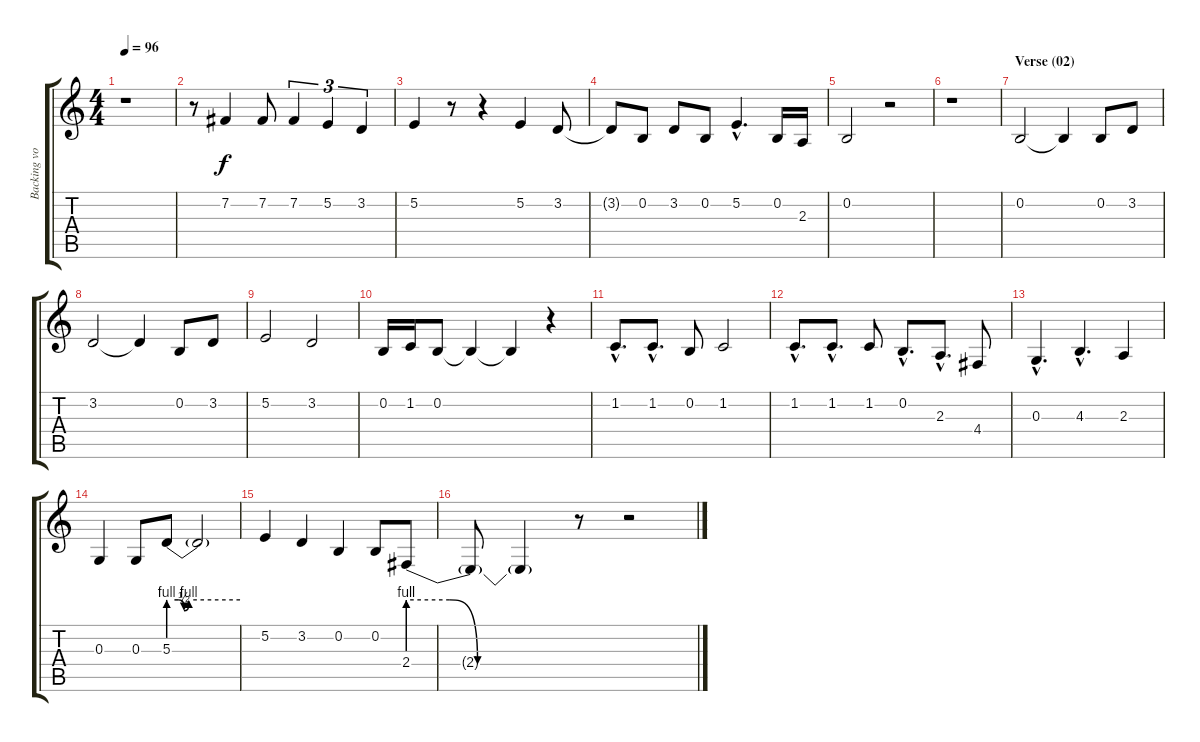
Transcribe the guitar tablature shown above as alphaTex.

\track ("Backing vocals" "Backing vo") {instrument oboe}
\staff {score tabs}
\tuning (E4 B3 G3 D3 A2 E2) {hide}
\ts (4 4)
\tempo 96
\clef g2
\ks c
r.1{dy f} |
r.8 7.2.4 7.2.8 7.2.4{tu (3 2)} 5.2.4{tu (3 2)} 3.2.4{tu (3 2)} |
5.2.4 r.8 r.4 5.2.4 3.2.8 |
3.2{t}.8 0.2.8 3.2.8 0.2.8 5.2{hac}.4{d} 0.2.16 2.3.16 |
0.2.2 r.2 |
r.1 |
\section ("" "Verse (02)")
0.2.2 0.2{t}.4 0.2.8 3.2.8 |
3.2.2 3.2{t}.4 0.2.8 3.2.8 |
5.2.2 3.2.2 |
0.2.16 1.2.16 0.2.8 0.2{t}.4 0.2{t}.4 r.4 |
1.2{hac}.8{d} 1.2{hac}.8{d} 0.2.8 1.2.2 |
1.2{hac}.8{d} 1.2{hac}.8{d} 1.2.8 0.2{hac}.8{d} 2.3{hac}.8{d} 4.4.8 |
0.3{hac}.4{d} 4.3{hac}.4{d} 2.3.4 |
0.3.4 0.3.8 5.3{be (custom 0 4 8 4 13 2 17 4 60 4)}.8 5.3{t}.2 |
5.2.4 3.2.4 0.2.4 0.2.8 2.4{be (custom 0 4 15 4 25 0 30 0 40 0 60 0)}.8 |
2.4{t}.8 2.4{t}.4 r.8 r.2
